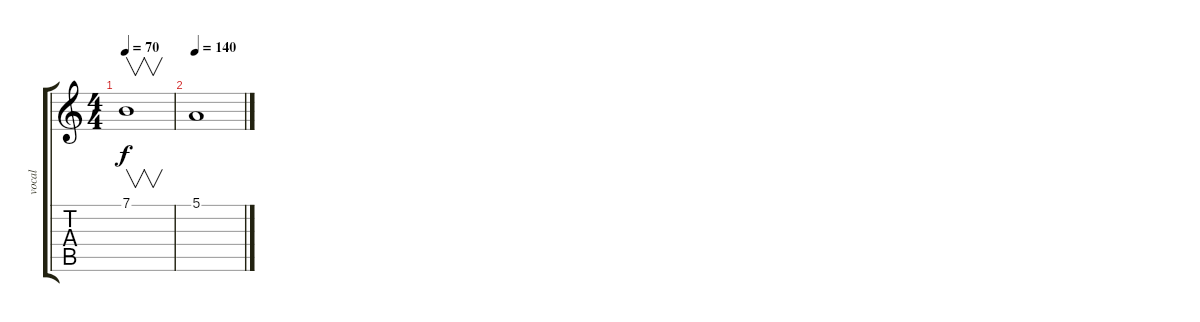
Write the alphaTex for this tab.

\track ("vocal" "vocal") {instrument voiceoohs}
\staff {score tabs}
\tuning (E4 B3 G3 D3 A2 E2) {hide}
\ts (4 4)
\tempo 70
\clef g2
\ks c
7.1{t}.1{v dy f} |
\tempo 140
5.1.1
